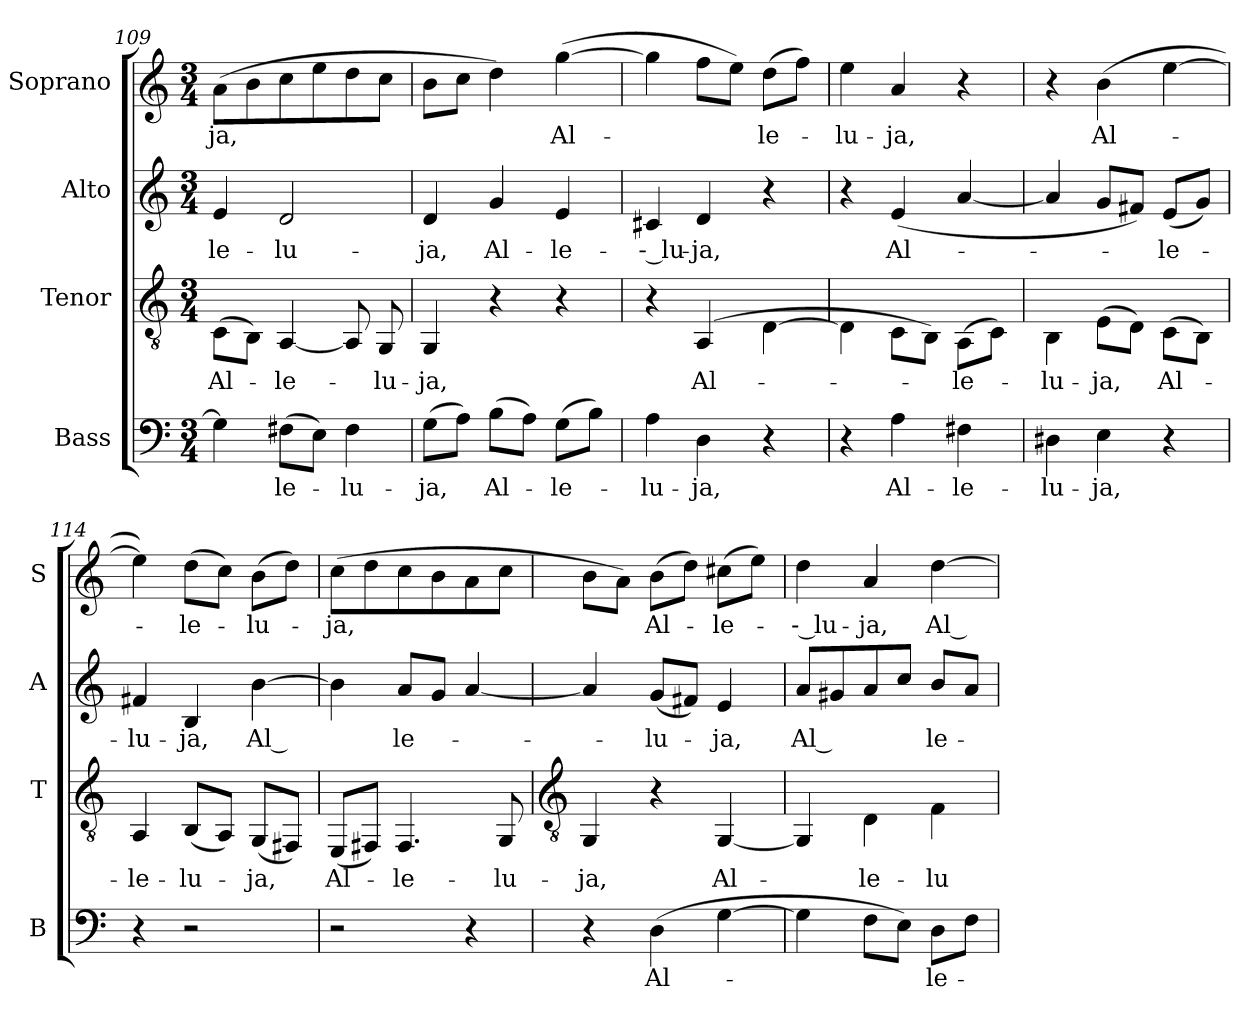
**kern	**text	**kern	**text	**kern	**text	**kern	**text
*part4	*part4	*part3	*part3	*part2	*part2	*part1	*part1
*staff4	*staff4	*staff3	*staff3	*staff2	*staff2	*staff1	*staff1
*I"Bass	*	*I"Tenor	*	*I"Alto	*	*I"Soprano	*
*I'B	*	*I'T	*	*I'A	*	*I'S	*
!!LO:LB:g=z
*clefF4	*	*clefGv2	*	*clefG2	*	*clefG2	*
*k[]	*	*k[]	*	*k[]	*	*k[]	*
*C:	*	*C:	*	*C:	*	*C:	*
*M3/4	*	*M3/4	*	*M3/4	*	*M3/4	*
=109	=109	=109	=109	=109	=109	=109	=109
!	!	!	!LO:LY:b	!	!LO:LY:b	!	!LO:LY:b
4G\]	.	(>8C\L	Al-	4e/	-le-	(>8a\L	-ja,
.	.	8BB\J)	.	.	.	8b\	.
!	!LO:LY:b	!	!LO:LY:b	!	!LO:LY:b	!	!
(>8F#X\L	-le-	[4AA/	-le-	2d/	-lu-	8cc\	.
8E\J)	.	.	.	.	.	8ee\	.
!	!LO:LY:b	!	!	!	!	!	!
4F#\	-lu-	8AA/]	.	.	.	8dd\	.
!	!	!	!LO:LY:b	!	!	!	!
.	.	8GG/	-lu-	.	.	8cc\J	.
=110	=110	=110	=110	=110	=110	=110	=110
!	!LO:LY:b	!	!LO:LY:b	!	!LO:LY:b	!	!
(>8G\L	-ja,	4GG/	-ja,	4d/	-ja,	8b\L	.
8A\J)	.	.	.	.	.	8cc\J	.
!	!LO:LY:b	!	!	!	!LO:LY:b	!	!
(>8B\L	Al-	4r	.	4g/	Al-	4dd\)	.
8A\J)	.	.	.	.	.	.	.
!	!LO:LY:b	!	!	!	!LO:LY:b	!	!LO:LY:b
(>8G\L	-le-	4r	.	4e/	-le-	(>[4gg\	Al-
8B\J)	.	.	.	.	.	.	.
=111	=111	=111	=111	=111	=111	=111	=111
!	!LO:LY:b	!	!	!	!LO:LY:b	!	!LO:LY:b
4A\	-lu-	4r	.	4c#X/	-- lu-	4gg\]	-­
!	!LO:LY:b	!	!LO:LY:b	!	!LO:LY:b	!	!
4D\	-ja,	(>4AA/	Al-	4d/	-ja,	8ff\L	.
.	.	.	.	.	.	8ee\J)	.
!	!	!	!	!	!	!	!LO:LY:b
4r	.	[4D\	.	4r	.	(>8dd\L	- le-
.	.	.	.	.	.	8ff\J)	.
=112	=112	=112	=112	=112	=112	=112	=112
!	!	!	!	!	!	!	!LO:LY:b
4r	.	4D\]	.	4r	.	4ee\	-lu-
!	!LO:LY:b	!	!	!	!LO:LY:b	!	!LO:LY:b
4A\	Al-	8C\L	.	(<4e/	Al-	4a/	-ja,
.	.	8BB\J)	.	.	.	.	.
!	!LO:LY:b	!	!LO:LY:b	!	!	!	!
4F#X\	-le-	(>8AA\L	-le-	[4a/	.	4r	.
.	.	8C\J)	.	.	.	.	.
=113	=113	=113	=113	=113	=113	=113	=113
!	!LO:LY:b	!	!LO:LY:b	!	!	!	!
4D#X\	-lu-	4BB\	-lu-	4a/]	.	4r	.
!	!LO:LY:b	!	!LO:LY:b	!	!	!	!LO:LY:b
4E\	-ja,	(>8E\L	-ja,	8g/L	.	(>4b\	Al-
.	.	8D\J)	.	8f#X/J)	.	.	.
!	!	!	!LO:LY:b	!	!LO:LY:b	!	!
4r	.	(>8C\L	Al-	(<8e/L	-le-	[4ee\	.
.	.	8BB\J)	.	8g/J)	.	.	.
=114	=114	=114	=114	=114	=114	=114	=114
!	!	!	!LO:LY:b	!	!LO:LY:b	!	!
4r	.	4AA/	-le-	4f#X/	-lu-	4ee\])	.
!	!	!	!LO:LY:b	!	!LO:LY:b	!	!LO:LY:b
2r	.	(<8BB/L	-lu-	4B/	-ja,	(>8dd\L	-le-
.	.	8AA/J)	.	.	.	8cc\J)	.
!	!	!	!LO:LY:b	!	!LO:LY:b	!	!LO:LY:b
.	.	(<8GG/L	-ja,	[4b\	Al --	(>8b\L	-lu-
.	.	8FF#X/J)	.	.	.	8dd\J)	.
=115	=115	=115	=115	=115	=115	=115	=115
!	!	!	!LO:LY:b	!	!	!	!LO:LY:b
2r	.	(<8EE/L	Al-	4b\]	.	(>8cc\L	-ja,
.	.	8FF#X/J)	.	.	.	8dd\	.
!	!	!	!LO:LY:b	!	!LO:LY:b	!	!
.	.	4.FF#/	-le-	8a/L	-le-	8cc\	.
.	.	.	.	8g/J	.	8b\	.
4r	.	.	.	[4a/	.	8a\	.
!	!	!	!LO:LY:b	!	!	!	!
.	.	8GG/	-lu-	.	.	8cc\J	.
!!LO:LB:g=z
=116	=116	=116	=116	=116	=116	=116	=116
*	*	*clefGv2	*	*	*	*	*
!	!	!	!LO:LY:b	!	!	!	!
4r	.	4GG/	-ja,	4a/]	.	8b\L	.
.	.	.	.	.	.	8a\J)	.
!	!LO:LY:b	!	!	!	!LO:LY:b	!	!LO:LY:b
(>4D\	Al-	4r	.	(<8g/L	-lu-	(>8b\L	Al-
.	.	.	.	8f#X/J)	.	8dd\J)	.
!	!	!	!LO:LY:b	!	!LO:LY:b	!	!LO:LY:b
[4G\	.	[4GG/	Al-	4e/	-ja,	(>8cc#X\L	-le-
.	.	.	.	.	.	8ee\J)	.
=117	=117	=117	=117	=117	=117	=117	=117
!	!LO:LY:b	!	!LO:LY:b	!	!LO:LY:b	!	!LO:LY:b
4G\]	-­	4GG/]	-­	8a/L	Al --	4dd\	-- lu-
.	.	.	.	8g#X/	.	.	.
!	!LO:LY:b	!	!LO:LY:b	!	!	!	!LO:LY:b
8F\L	­	4D\	le-	8a/	.	4a/	-ja,
8E\J)	.	.	.	8cc/J	.	.	.
!	!LO:LY:b	!	!LO:LY:b	!	!LO:LY:b	!	!LO:LY:b
8D\L	le-	4F\	-lu-	8b/L	-le-	[4dd\	Al --
8F\J	.	.	.	8a/J	.	.	.
=	=	=	=	=	=	=	=
*-	*-	*-	*-	*-	*-	*-	*-
